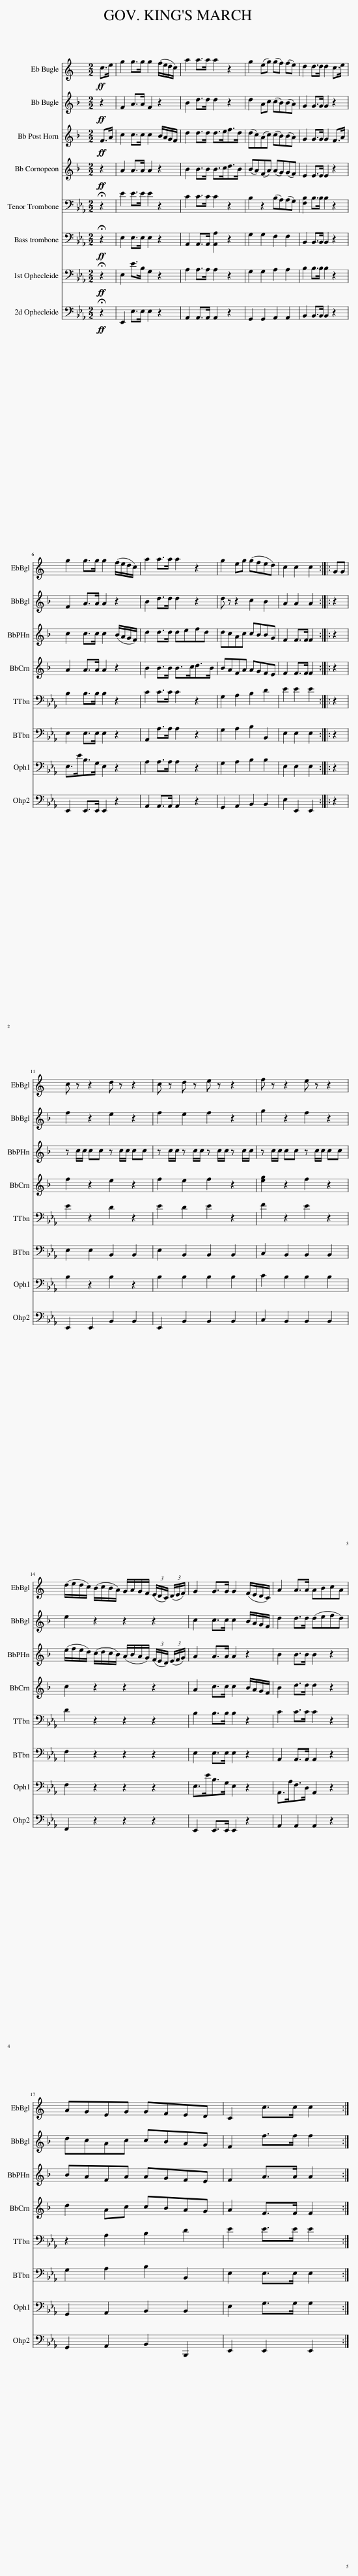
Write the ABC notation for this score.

X:1
%%score 1 2 3 4 5 6 7 8
L:1/8
M:2/2
I:linebreak $
K:C
V:1 treble
V:2 treble
V:3 treble
V:4 treble
V:5 bass
V:6 bass
V:7 bass
V:8 bass
V:1
!ff! c>e | g2 g>g g2 (f/e/d/c/) | a2 a>a a2 z2 | g2 (eg) (gf) (fe) | d2 d>d d2 c>e |$ %5
 g2 g>g g2 (f/e/d/c/) | a2 a>a a2 z2 | g2 eg (gfed) | c2 c2 c2 :: GG |$ %10
 c z z2 d z z2 | c z d z e z z2 | f z z2 e z z2 |$ (d/e/d/c/) (B/c/B/A/) G/A/G/F/ (3(E/D/C/) (3(D/E/F/) | G2 G>G G2 (F/E/D/C/) | %15
 A2 A>A ABcA |$ AGEG GFED | C2 c>c c2 :| %18
V:2
[K:F]!ff! z2 | F2 A>A F2 z2 | B2 d>d d2 z2 | d2 Ac (cB)(BA) | G2 G>G G2 z2 |$ %5
 F2 A>A A2 z2 | B2 d>d d2 z2 | d z z2 c2 B2 | A2 A2 A2 :: z2 |$ %10
 f2 z2 e2 z2 | f2 e2 f2 z2 | g2 z2 f2 z2 |$ e2 z2 z2 z2 | c2 c>c c2 B/A/G/F/ | %15
 d2 d>d (defd) |$ dcAc cBAG | F2 f>f f2 :| %18
V:3
[K:F]!ff! F>A | c2 c>c c2 B/A/G/F/ | d2 d>d d>ef>d | (dc)(Ac) (cB)(BA) | G2 G>G G2 F>A |$ %5
 c2 c>c c2 (B/A/G/F/) | d2 d>d defd | dcAc cBBG | F2 F>F F2 :: z2 |$ %10
 z c/c/ cc z c/c/ cc | z c/c/ z c/c/ z c/c/ z c/c/ | z c/c/ cc z c/c/ cc |$ (e/f/e/d/) (c/d/c/B/) (A/B/A/G/) (3(F/E/D/) (3(E/F/G/) | A2 A>A A2 z2 | %15
 B2 B>B B2 z2 |$ BAFA AGFE | F2 A>A A2 :| %18
V:4
[K:F]!ff! z2 | A2 A>A A2 z2 | B2 B>B B>cd>B | (BA)(FA) (AG)(GF) | E2 E>E E2 z2 |$ %5
 A2 A>A A2 z2 | B2 B>B B>cd>B | BAFA AGFE | F2 F>F F2 :: z2 |$ %10
 f2 z2 e2 z2 | f2 e2 f2 z2 | [eg]2 z2 f2 z2 |$ c2 z2 z2 z2 | A2 c>c c2 B/A/G/F/ | %15
 B2 d>d d2 z2 |$ d2 Ac cBAG | A2 F>F F2 :| %18
V:5
[K:Eb] !fermata!z2 | E2 E>E E2 z2 | C2 C>C C2 z2 | B,2 z2 (B,A,)(A,G,) | [F,B,]2 B,>B, B,2 z2 |$ %5
 B,2 B,>B, B,2 z2 | C2 C>C C2 z2 | G,2 A,2 B,2 D2 | E2 E2 E2 :: z2 |$ %10
 E2 z2 D2 z2 | E2 D2 E2 z2 | F2 z2 E2 z2 |$ D2 z2 z2 z2 | B,2 B,>B, B,2 z2 | %15
 C2 C>C C2 z2 |$ z2 A,2 B,2 D2 | E2 E>E E2 :| %18
V:6
[K:Eb]!ff! !fermata!z2 | E,2 E,>E, E,2 z2 | A,,2 A,,>A,, [A,,A,]2 z2 | G,2 G,2 F,2 F,2 | B,,2 B,,>B,, B,,2 z2 |$ %5
 E,2 E,>E, E,2 z2 | A,,2 A,>A, A,2 z2 | G,2 A,2 B,2 B,,2 | E,2 E,2 E,2 :: z2 |$ %10
 E,2 E,2 B,,2 B,,2 | E,2 B,,2 B,,2 B,,2 | C,2 B,,2 B,,2 B,,2 |$ F,2 z2 z2 z2 | E,2 E,>E, E,2 z2 | %15
 A,,2 A,,>A,, A,,2 z2 |$ G,2 A,2 B,2 B,,2 | E,2 E,>E, E,2 :| %18
V:7
[K:Eb]!ff! !fermata!z2 | E,2 E>B, G,2 z2 | A,2 A,>A, A,2 z2 | G,2 G,2 A,2 A,2 | B,2 B,>B, B,2 z2 |$ %5
 E,>EB,>G, E,2 z2 | A,2 A,>A, A,2 z2 | G,2 A,2 B,2 B,2 | E,2 E,2 E,2 :: z2 |$ %10
 B,2 z2 B,2 z2 | B,2 B,2 B,2 B,2 | C2 B,2 B,2 B,2 |$ F,2 z2 z2 z2 | E,>EB,>G, E,2 z2 | %15
 A,,>A,F,>D, A,,2 z2 |$ G,,2 A,,2 B,,2 B,,2 | E,2 G,>G, G,2 :| %18
V:8
[K:Eb]!ff! !fermata!z2 | E,,2 E,>E, E,2 z2 | A,,2 A,,>A,, A,,2 z2 | G,,2 G,,2 A,,2 A,,2 | B,,2 B,,>B,, B,,2 z2 |$ %5
 E,,2 E,,>E,, E,,2 z2 | A,,2 A,,>A,, A,,2 z2 | G,,2 A,,2 B,,2 B,,2 | E,2 E,,2 E,,2 :: z2 |$ %10
 E,,2 E,,2 B,,2 B,,2 | E,,2 B,,2 B,,2 B,,2 | C,2 B,,2 B,,2 B,,2 |$ F,,2 z2 z2 z2 | E,,2 E,,>E,, E,,2 z2 | %15
 A,,2 A,,2 A,,2 z2 |$ G,,2 A,,2 B,,2 B,,,2 | E,,2 E,,2 E,,2 :| %18
